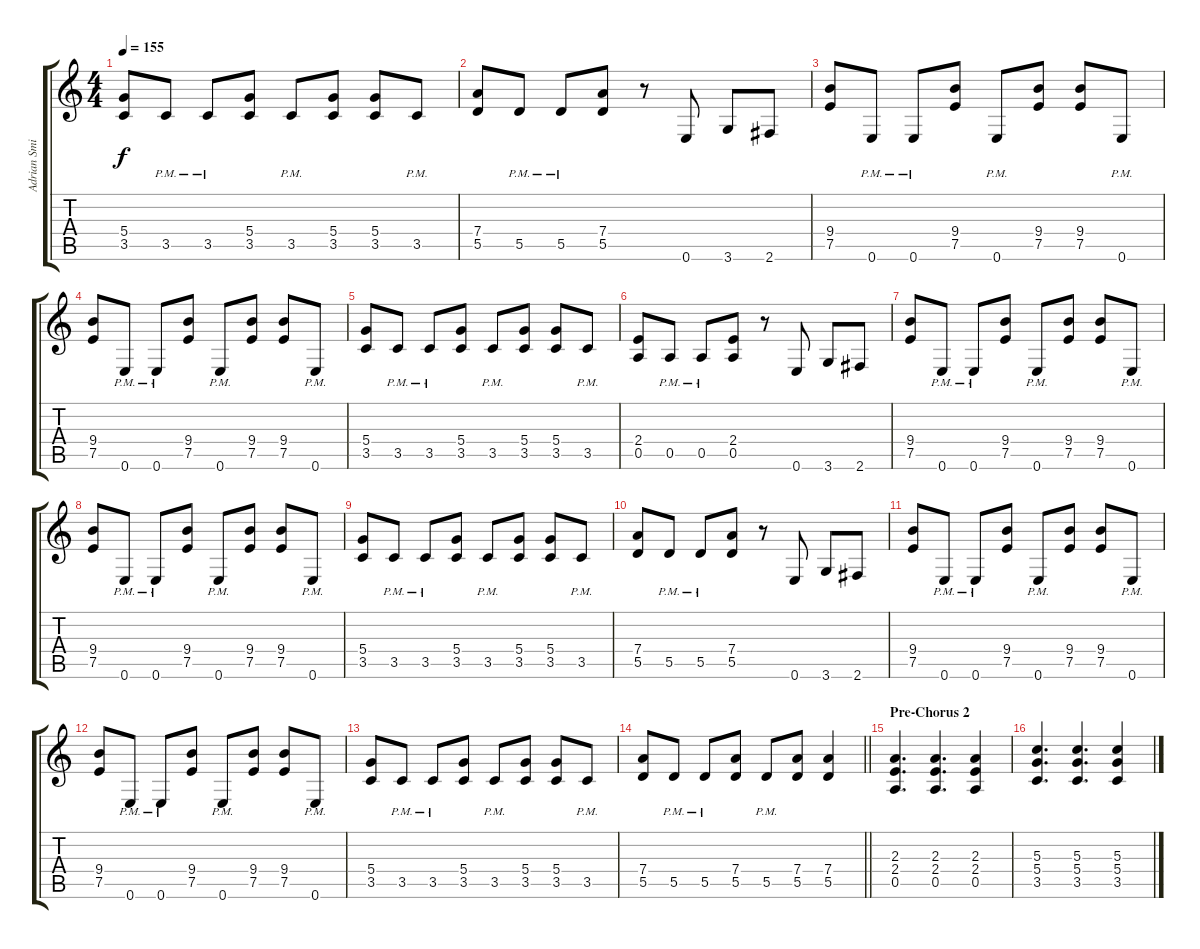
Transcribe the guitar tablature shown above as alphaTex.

\track ("Adrian Smith" "Adrian Smi") {instrument overdrivenguitar}
\staff {score tabs}
\tuning (E4 B3 G3 D3 A2 E2) {hide}
\ts (4 4)
\tempo 155
\clef g2
\ks c
(5.4 3.5).8{dy f} 3.5{pm}.8 3.5{pm}.8 (5.4 3.5).8 3.5{pm}.8 (5.4 3.5).8 (5.4 3.5).8 3.5{pm}.8 |
(7.4 5.5).8 5.5{pm}.8 5.5{pm}.8 (7.4 5.5).8 r.8 0.6.8 3.6.8 2.6.8 |
(9.4 7.5).8 0.6{pm}.8 0.6{pm}.8 (9.4 7.5).8 0.6{pm}.8 (9.4 7.5).8 (9.4 7.5).8 0.6{pm}.8 |
(9.4 7.5).8 0.6{pm}.8 0.6{pm}.8 (9.4 7.5).8 0.6{pm}.8 (9.4 7.5).8 (9.4 7.5).8 0.6{pm}.8 |
(5.4 3.5).8 3.5{pm}.8 3.5{pm}.8 (5.4 3.5).8 3.5{pm}.8 (5.4 3.5).8 (5.4 3.5).8 3.5{pm}.8 |
(2.4 0.5).8 0.5{pm}.8 0.5{pm}.8 (2.4 0.5).8 r.8 0.6.8 3.6.8 2.6.8 |
(9.4 7.5).8 0.6{pm}.8 0.6{pm}.8 (9.4 7.5).8 0.6{pm}.8 (9.4 7.5).8 (9.4 7.5).8 0.6{pm}.8 |
(9.4 7.5).8 0.6{pm}.8 0.6{pm}.8 (9.4 7.5).8 0.6{pm}.8 (9.4 7.5).8 (9.4 7.5).8 0.6{pm}.8 |
(5.4 3.5).8 3.5{pm}.8 3.5{pm}.8 (5.4 3.5).8 3.5{pm}.8 (5.4 3.5).8 (5.4 3.5).8 3.5{pm}.8 |
(7.4 5.5).8 5.5{pm}.8 5.5{pm}.8 (7.4 5.5).8 r.8 0.6.8 3.6.8 2.6.8 |
(9.4 7.5).8 0.6{pm}.8 0.6{pm}.8 (9.4 7.5).8 0.6{pm}.8 (9.4 7.5).8 (9.4 7.5).8 0.6{pm}.8 |
(9.4 7.5).8 0.6{pm}.8 0.6{pm}.8 (9.4 7.5).8 0.6{pm}.8 (9.4 7.5).8 (9.4 7.5).8 0.6{pm}.8 |
(5.4 3.5).8 3.5{pm}.8 3.5{pm}.8 (5.4 3.5).8 3.5{pm}.8 (5.4 3.5).8 (5.4 3.5).8 3.5{pm}.8 |
\barLineRight lightlight
(7.4 5.5).8 5.5{pm}.8 5.5{pm}.8 (7.4 5.5).8 5.5{pm}.8 (7.4 5.5).8 (7.4 5.5).4 |
\section ("" "Pre-Chorus 2")
(2.3 2.4 0.5).4{d} (2.3 2.4 0.5).4{d} (2.3 2.4 0.5).4 |
(5.3 5.4 3.5).4{d} (5.3 5.4 3.5).4{d} (5.3 5.4 3.5).4
